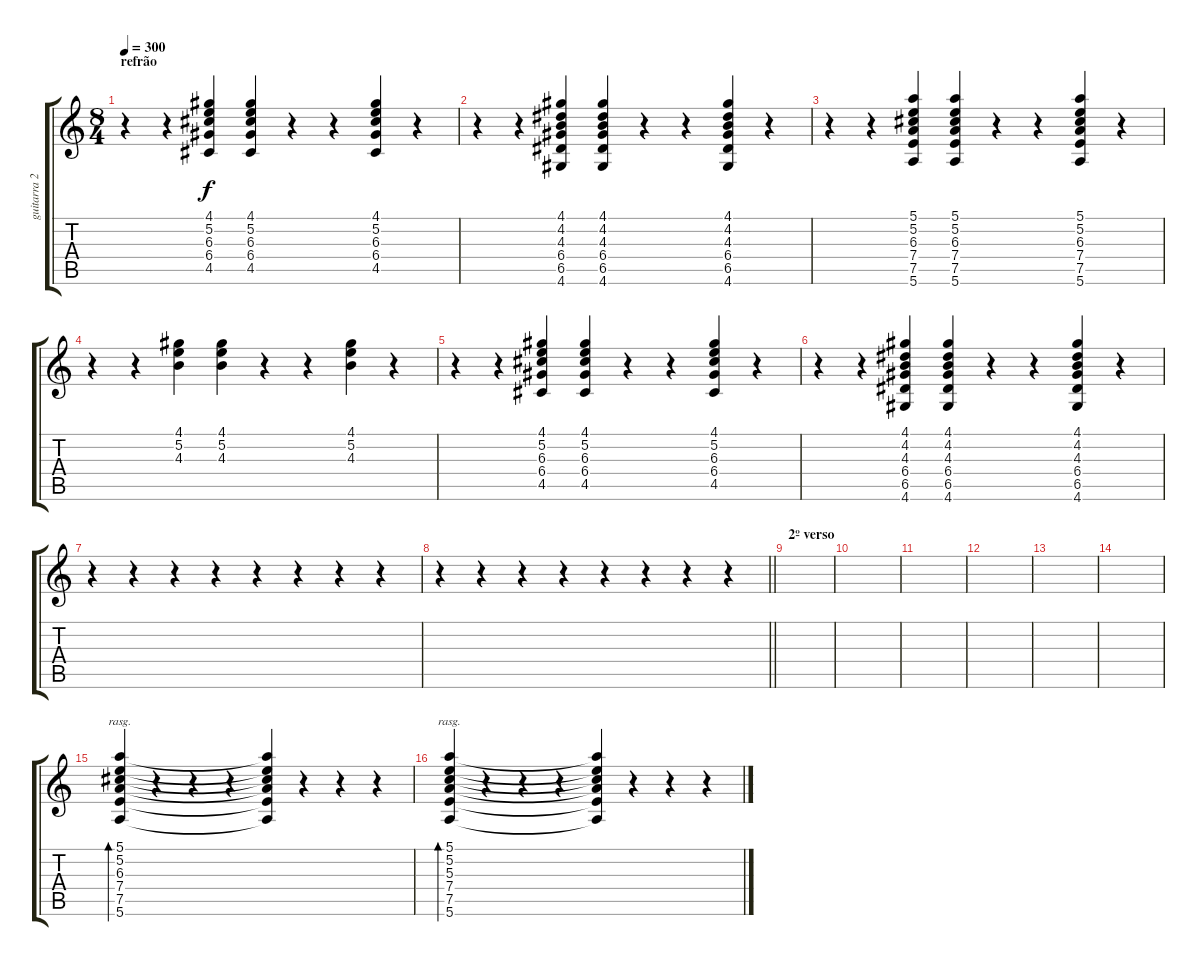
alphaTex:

\track ("guitarra 2" "guitarra 2") {instrument overdrivenguitar}
\staff {score tabs}
\tuning (E4 B3 G3 D3 A2 E2) {hide}
\ts (8 4)
\section ("" "refrão")
\tempo 300
\clef g2
\ks c
r.4{dy f volume 12} r.4 (4.1 5.2 6.3 6.4 4.5).4 (4.1 5.2 6.3 6.4 4.5).4 r.4 r.4 (4.1 5.2 6.3 6.4 4.5).4 r.4 |
r.4 r.4 (4.1 4.2 4.3 6.4 6.5 4.6).4 (4.1 4.2 4.3 6.4 6.5 4.6).4 r.4 r.4 (4.1 4.2 4.3 6.4 6.5 4.6).4 r.4 |
r.4 r.4 (5.1 5.2 6.3 7.4 7.5 5.6).4 (5.1 5.2 6.3 7.4 7.5 5.6).4 r.4 r.4 (5.1 5.2 6.3 7.4 7.5 5.6).4 r.4 |
r.4 r.4 (4.1 5.2 4.3).4 (4.1 5.2 4.3).4 r.4 r.4 (4.1 5.2 4.3).4 r.4 |
r.4 r.4 (4.1 5.2 6.3 6.4 4.5).4 (4.1 5.2 6.3 6.4 4.5).4 r.4 r.4 (4.1 5.2 6.3 6.4 4.5).4 r.4 |
r.4 r.4 (4.1 4.2 4.3 6.4 6.5 4.6).4 (4.1 4.2 4.3 6.4 6.5 4.6).4 r.4 r.4 (4.1 4.2 4.3 6.4 6.5 4.6).4 r.4 |
r.4 r.4 r.4 r.4 r.4 r.4 r.4 r.4 |
\barLineRight lightlight
r.4 r.4 r.4 r.4 r.4 r.4 r.4 r.4 |
\section ("" "2º verso")
|
|
|
|
|
|
(5.1 5.2 6.3 7.4 7.5 5.6).4{bd 480 rasg ii} r.4 r.4 r.4 (5.1{t} 5.2{t} 6.3{t} 7.4{t} 7.5{t} 5.6{t}).4 r.4 r.4 r.4 |
(5.1 5.2 5.3 7.4 7.5 5.6).4{bd 480 rasg ii} r.4 r.4 r.4 (5.1{t} 5.2{t} 5.3{t} 7.4{t} 7.5{t} 5.6{t}).4 r.4 r.4 r.4
